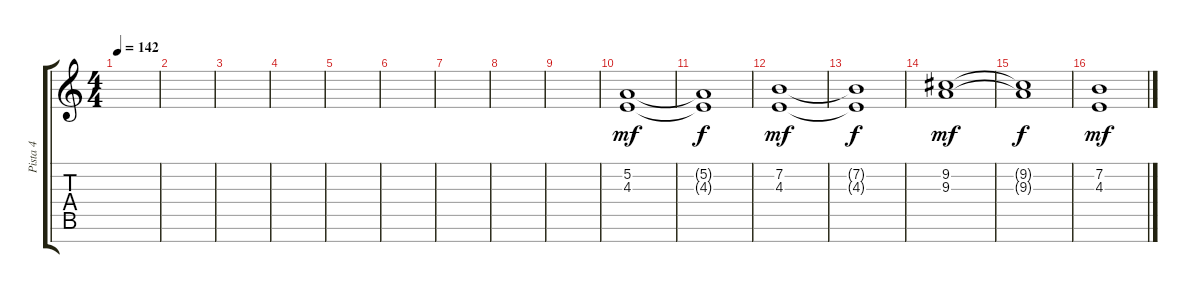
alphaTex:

\track ("Pista 4" "Pista 4") {instrument synthstrings1}
\staff {score tabs}
\tuning (A4 E4 C4 G3 D3 A2 E2) {hide}
\ts (4 4)
\tempo 142
\clef g2
\ks c
|
|
|
|
|
|
|
|
|
(5.2 4.3).1{dy mf} |
(5.2{t} 4.3{t}).1{dy f} |
(7.2 4.3).1{dy mf} |
(7.2{t} 4.3{t}).1{dy f} |
(9.2 9.3).1{dy mf} |
(9.2{t} 9.3{t}).1{dy f} |
(7.2 4.3).1{dy mf}
